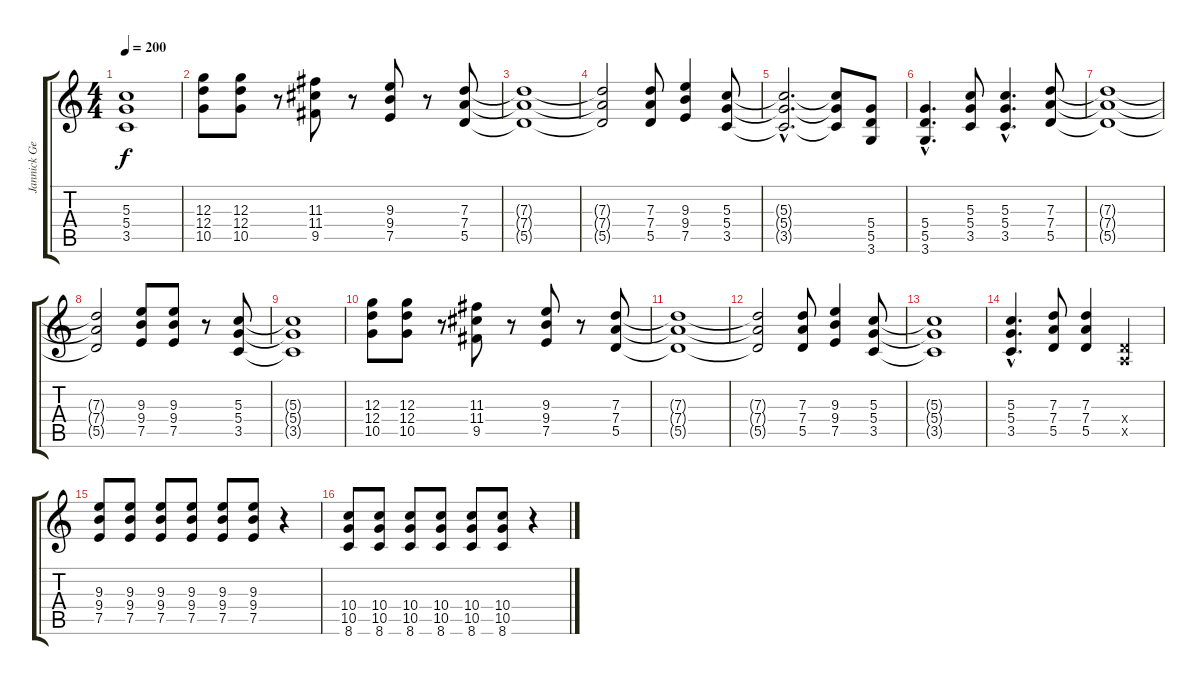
\track ("Jannick Gers" "Jannick Ge") {instrument distortionguitar}
\staff {score tabs}
\tuning (E4 B3 G3 D3 A2 E2) {hide}
\ts (4 4)
\tempo 200
\clef g2
\ks c
(5.3{t} 5.4{t} 3.5{t}).1{dy f} |
(12.3 12.4 10.5).8 (12.3 12.4 10.5).8 r.8 (11.3 11.4 9.5).8 r.8 (9.3 9.4 7.5).8 r.8 (7.3 7.4 5.5).8 |
(7.3{t} 7.4{t} 5.5{t}).1 |
(7.3{t} 7.4{t} 5.5{t}).2 (7.3 7.4 5.5).8 (9.3 9.4 7.5).4 (5.3 5.4 3.5).8 |
(5.3{hac t} 5.4{hac t} 3.5{hac t}).2{d} (5.3{t} 5.4{t} 3.5{t}).8 (5.4 5.5 3.6).8 |
(5.4{hac} 5.5{hac} 3.6{hac}).4{d} (5.3 5.4 3.5).8 (5.3{hac} 5.4{hac} 3.5{hac}).4{d} (7.3 7.4 5.5).8 |
(7.3{t} 7.4{t} 5.5{t}).1 |
(7.3{t} 7.4{t} 5.5{t}).2 (9.3 9.4 7.5).8 (9.3 9.4 7.5).8 r.8 (5.3 5.4 3.5).8 |
(5.3{t} 5.4{t} 3.5{t}).1 |
(12.3 12.4 10.5).8 (12.3 12.4 10.5).8 r.8 (11.3 11.4 9.5).8 r.8 (9.3 9.4 7.5).8 r.8 (7.3 7.4 5.5).8 |
(7.3{t} 7.4{t} 5.5{t}).1 |
(7.3{t} 7.4{t} 5.5{t}).2 (7.3 7.4 5.5).8 (9.3 9.4 7.5).4 (5.3 5.4 3.5).8 |
(5.3{t} 5.4{t} 3.5{t}).1 |
(5.3{hac} 5.4{hac} 3.5{hac}).4{d} (7.3 7.4 5.5).8 (7.3 7.4 5.5).4 (0.4{x} 0.5{x}).4 |
(9.3 9.4 7.5).8 (9.3 9.4 7.5).8 (9.3 9.4 7.5).8 (9.3 9.4 7.5).8 (9.3 9.4 7.5).8 (9.3 9.4 7.5).8 r.4 |
(10.4 10.5 8.6).8 (10.4 10.5 8.6).8 (10.4 10.5 8.6).8 (10.4 10.5 8.6).8 (10.4 10.5 8.6).8 (10.4 10.5 8.6).8 r.4
